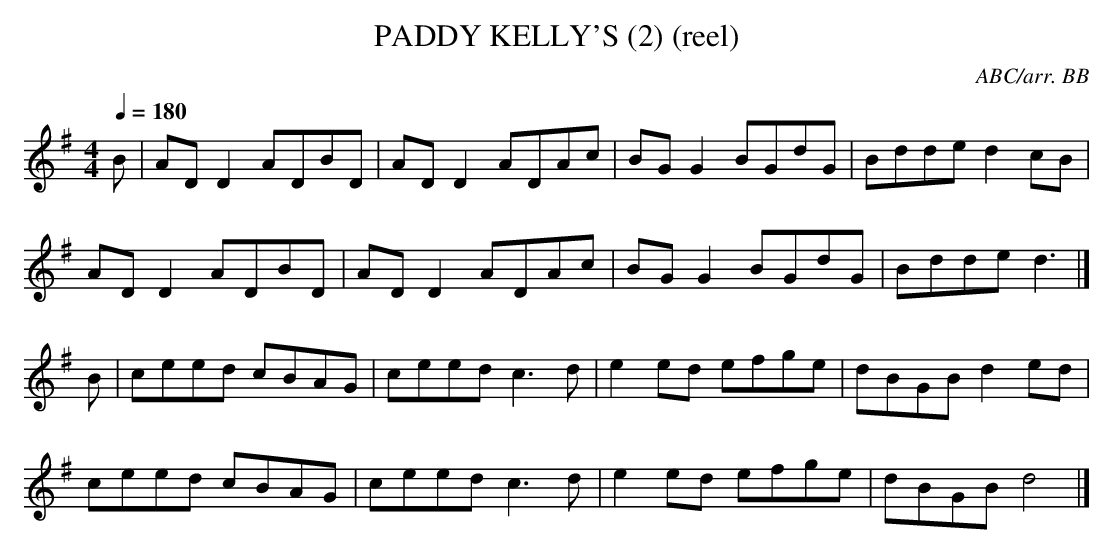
X:1
T:PADDY KELLY'S (2) (reel)
C:ABC/arr. BB
Q:1/4=180
M:4/4
L:1/8
K:G
B|AD D2 ADBD|AD D2 ADAc|BGG2 BGdG|Bdde d2 cB|
AD D2 ADBD|AD D2 ADAc|BGG2 BGdG|Bdde d3|]
B|ceed cBAG|ceed c3 d|e2 ed efge|dBGB d2 ed|
ceed cBAG|ceed c3 d|e2 ed efge|dBGB d4|]
